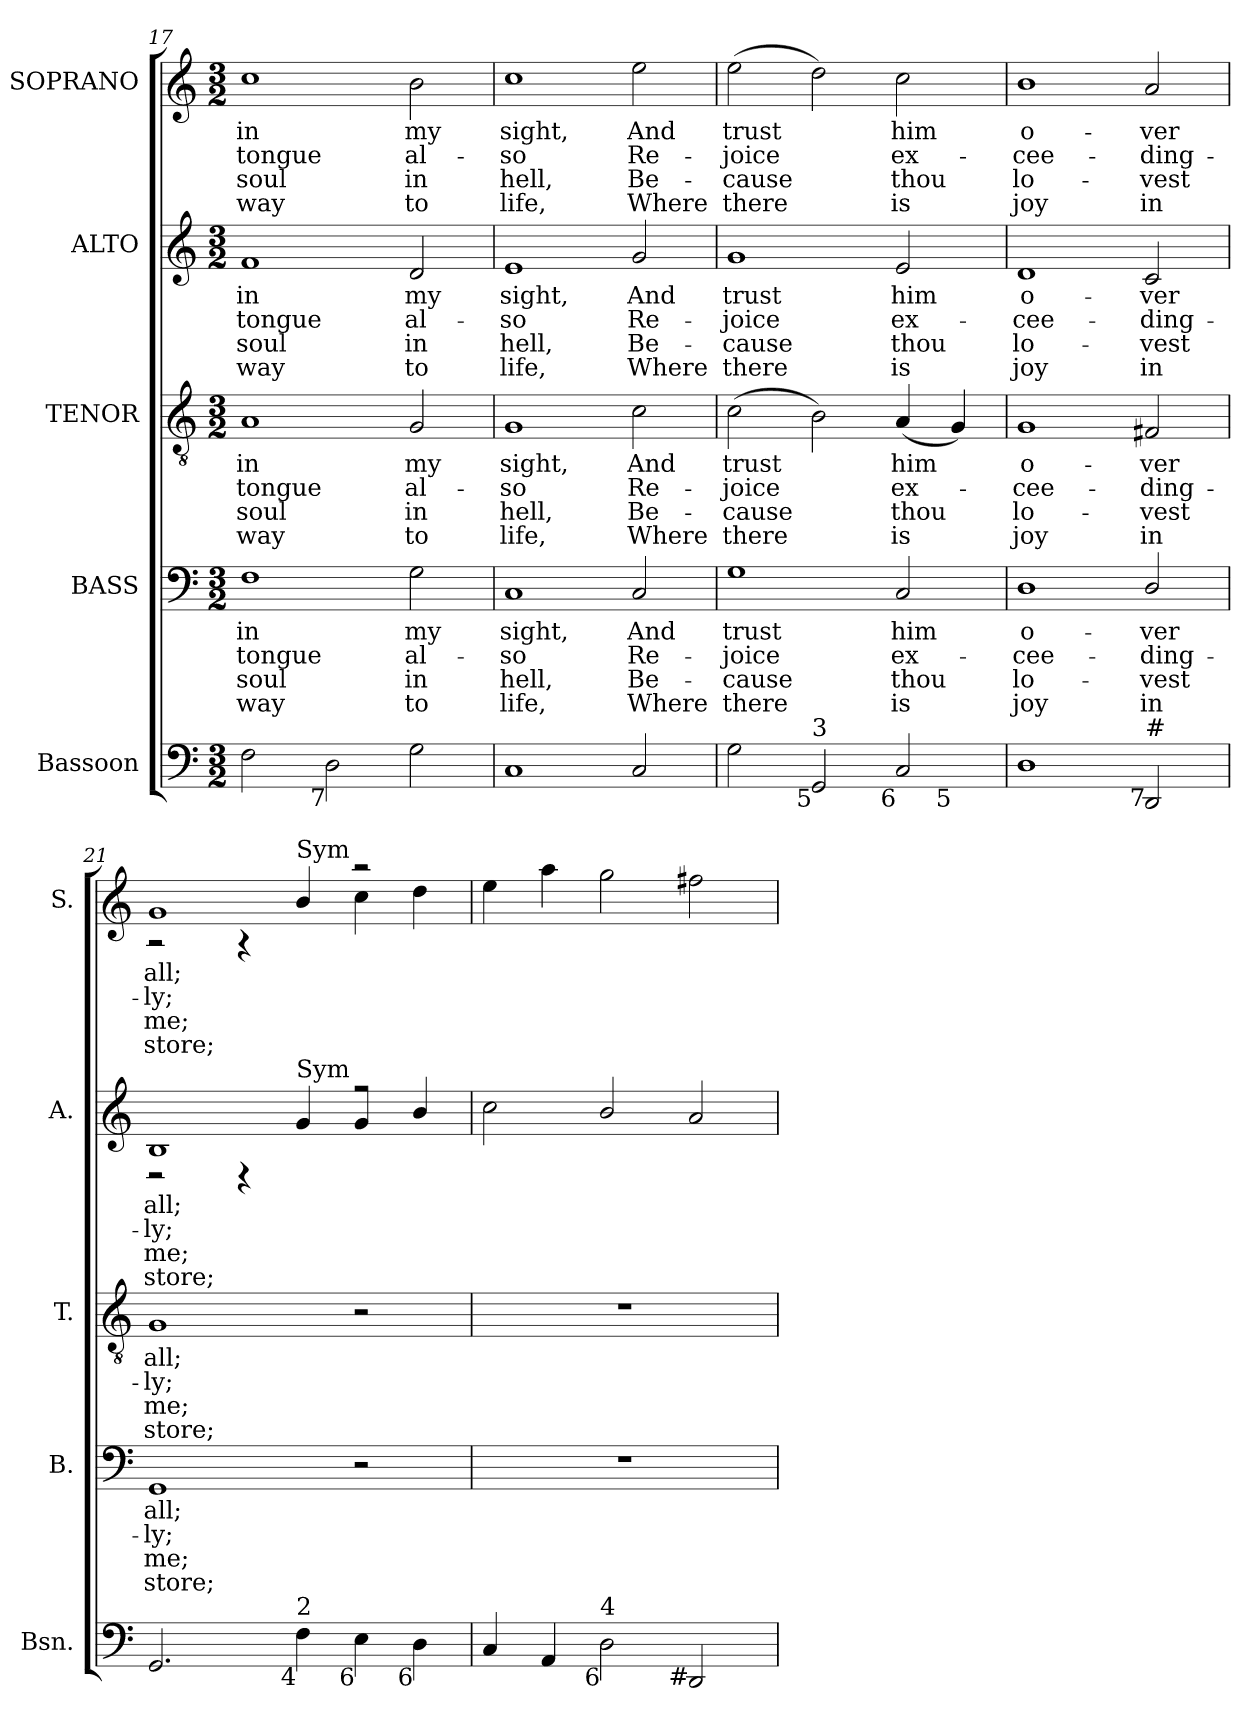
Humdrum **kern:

**kern	**kern	**text	**text	**text	**text	**kern	**text	**text	**text	**text	**kern	**text	**text	**text	**text	**kern	**text	**text	**text	**text
*part5	*part4	*part4	*part4	*part4	*part4	*part3	*part3	*part3	*part3	*part3	*part2	*part2	*part2	*part2	*part2	*part1	*part1	*part1	*part1	*part1
*staff5	*staff4	*staff4	*staff4	*staff4	*staff4	*staff3	*staff3	*staff3	*staff3	*staff3	*staff2	*staff2	*staff2	*staff2	*staff2	*staff1	*staff1	*staff1	*staff1	*staff1
*I"Bassoon	*I"BASS	*	*	*	*	*I"TENOR	*	*	*	*	*I"ALTO	*	*	*	*	*I"SOPRANO	*	*	*	*
*I'Bsn.	*I'B.	*	*	*	*	*I'T.	*	*	*	*	*I'A.	*	*	*	*	*I'S.	*	*	*	*
*clefF4	*clefF4	*	*	*	*	*clefGv2	*	*	*	*	*clefG2	*	*	*	*	*clefG2	*	*	*	*
*	*	*	*	*	*	*ITrd7c12	*	*	*	*	*	*	*	*	*	*	*	*	*	*
*k[]	*k[]	*	*	*	*	*k[]	*	*	*	*	*k[]	*	*	*	*	*k[]	*	*	*	*
*C:	*C:	*	*	*	*	*C:	*	*	*	*	*C:	*	*	*	*	*C:	*	*	*	*
*M3/2	*M3/2	*	*	*	*	*M3/2	*	*	*	*	*M3/2	*	*	*	*	*M3/2	*	*	*	*
=17	=17	=17	=17	=17	=17	=17	=17	=17	=17	=17	=17	=17	=17	=17	=17	=17	=17	=17	=17	=17
!	!	!LO:LY:b:color=#000000	!LO:LY:b:color=#000000	!LO:LY:b:color=#000000	!LO:LY:b:color=#000000	!	!	!	!	!	!	!	!	!	!	!	!	!	!	!
!	!	!	!	!	!	!	!LO:LY:b:color=#000000	!LO:LY:b:color=#000000	!LO:LY:b:color=#000000	!LO:LY:b:color=#000000	!	!	!	!	!	!	!	!	!	!
!	!	!	!	!	!	!	!	!	!	!	!	!LO:LY:b:color=#000000	!LO:LY:b:color=#000000	!LO:LY:b:color=#000000	!LO:LY:b:color=#000000	!	!	!	!	!
!	!	!	!	!	!	!	!	!	!	!	!	!	!	!	!	!	!LO:LY:b:color=#000000	!LO:LY:b:color=#000000	!LO:LY:b:color=#000000	!LO:LY:b:color=#000000
2Fi\	1Fi	in	tongue	soul	way	1AAi	in	tongue	soul	way	1fi	in	tongue	soul	way	1cci	in	tongue	soul	way
!LO:TX:b:rj:t=7	!	!	!	!	!	!	!	!	!	!	!	!	!	!	!	!	!	!	!	!
2Di\	.	.	.	.	.	.	.	.	.	.	.	.	.	.	.	.	.	.	.	.
!	!	!LO:LY:b:color=#000000	!LO:LY:b:color=#000000	!LO:LY:b:color=#000000	!LO:LY:b:color=#000000	!	!	!	!	!	!	!	!	!	!	!	!	!	!	!
!	!	!	!	!	!	!	!LO:LY:b:color=#000000	!LO:LY:b:color=#000000	!LO:LY:b:color=#000000	!LO:LY:b:color=#000000	!	!	!	!	!	!	!	!	!	!
!	!	!	!	!	!	!	!	!	!	!	!	!LO:LY:b:color=#000000	!LO:LY:b:color=#000000	!LO:LY:b:color=#000000	!LO:LY:b:color=#000000	!	!	!	!	!
!	!	!	!	!	!	!	!	!	!	!	!	!	!	!	!	!	!LO:LY:b:color=#000000	!LO:LY:b:color=#000000	!LO:LY:b:color=#000000	!LO:LY:b:color=#000000
2Gi\	2Gi\	my	al-	in	to	2GGi/	my	al-	in	to	2di/	my	al-	in	to	2bi\	my	al-	in	to
=18	=18	=18	=18	=18	=18	=18	=18	=18	=18	=18	=18	=18	=18	=18	=18	=18	=18	=18	=18	=18
!	!	!LO:LY:b:color=#000000	!LO:LY:b:color=#000000	!LO:LY:b:color=#000000	!LO:LY:b:color=#000000	!	!	!	!	!	!	!	!	!	!	!	!	!	!	!
!	!	!	!	!	!	!	!LO:LY:b:color=#000000	!LO:LY:b:color=#000000	!LO:LY:b:color=#000000	!LO:LY:b:color=#000000	!	!	!	!	!	!	!	!	!	!
!	!	!	!	!	!	!	!	!	!	!	!	!LO:LY:b:color=#000000	!LO:LY:b:color=#000000	!LO:LY:b:color=#000000	!LO:LY:b:color=#000000	!	!	!	!	!
!	!	!	!	!	!	!	!	!	!	!	!	!	!	!	!	!	!LO:LY:b:color=#000000	!LO:LY:b:color=#000000	!LO:LY:b:color=#000000	!LO:LY:b:color=#000000
1Ci	1Ci	sight,	-so	hell,	life,	1GGi	sight,	-so	hell,	life,	1ei	sight,	-so	hell,	life,	1cci	sight,	-so	hell,	life,
!	!	!LO:LY:b:color=#000000	!LO:LY:b:color=#000000	!LO:LY:b:color=#000000	!LO:LY:b:color=#000000	!	!	!	!	!	!	!	!	!	!	!	!	!	!	!
!	!	!	!	!	!	!	!LO:LY:b:color=#000000	!LO:LY:b:color=#000000	!LO:LY:b:color=#000000	!LO:LY:b:color=#000000	!	!	!	!	!	!	!	!	!	!
!	!	!	!	!	!	!	!	!	!	!	!	!LO:LY:b:color=#000000	!LO:LY:b:color=#000000	!LO:LY:b:color=#000000	!LO:LY:b:color=#000000	!	!	!	!	!
!	!	!	!	!	!	!	!	!	!	!	!	!	!	!	!	!	!LO:LY:b:color=#000000	!LO:LY:b:color=#000000	!LO:LY:b:color=#000000	!LO:LY:b:color=#000000
2Ci/	2Ci/	And	Re-	Be-	-Where	2Ci\	And	Re-	Be-	-Where	2gi/	And	Re-	Be-	-Where	2eei\	And	Re-	Be-	-Where
=19	=19	=19	=19	=19	=19	=19	=19	=19	=19	=19	=19	=19	=19	=19	=19	=19	=19	=19	=19	=19
!	!	!LO:LY:b:color=#000000	!LO:LY:b:color=#000000	!LO:LY:b:color=#000000	!LO:LY:b:color=#000000	!	!	!	!	!	!	!	!	!	!	!	!	!	!	!
!	!	!	!	!	!	!	!LO:LY:b:color=#000000	!LO:LY:b:color=#000000	!LO:LY:b:color=#000000	!LO:LY:b:color=#000000	!	!	!	!	!	!	!	!	!	!
!	!	!	!	!	!	!	!	!	!	!	!	!LO:LY:b:color=#000000	!LO:LY:b:color=#000000	!LO:LY:b:color=#000000	!LO:LY:b:color=#000000	!	!	!	!	!
!LO:TX:b:rj:t=6	!	!	!	!	!	!	!	!	!	!	!	!	!	!	!	!	!	!	!	!
!LO:TX:t=4	!	!	!	!	!	!	!	!	!	!	!	!	!	!	!	!	!	!	!	!
!	!	!	!	!	!	!	!	!	!	!	!	!	!	!	!	!	!LO:LY:b:color=#000000	!LO:LY:b:color=#000000	!LO:LY:b:color=#000000	!LO:LY:b:color=#000000
*^	*	*	*	*	*	*	*	*	*	*	*	*	*	*	*	*	*	*	*	*
2Gi\	1ryy	1Gi	trust	-joice	cause	there	(2Ci\	trust	-joice	cause	there	1gi	trust	-joice	cause	there	(2eei\	trust	-joice	cause	there
!LO:TX:b:rj:t=5	!	!	!	!	!	!	!	!	!	!	!	!	!	!	!	!	!	!	!	!	!
!LO:TX:t=3	!	!	!	!	!	!	!	!	!	!	!	!	!	!	!	!	!	!	!	!	!
2GGi/	.	.	.	.	.	.	2BBi\)	.	.	.	.	.	.	.	.	.	2ddi\)	.	.	.	.
!	!	!	!LO:LY:b:color=#000000	!LO:LY:b:color=#000000	!LO:LY:b:color=#000000	!LO:LY:b:color=#000000	!	!	!	!	!	!	!	!	!	!	!	!	!	!	!
!	!	!	!	!	!	!	!	!LO:LY:b:color=#000000	!LO:LY:b:color=#000000	!LO:LY:b:color=#000000	!LO:LY:b:color=#000000	!	!	!	!	!	!	!	!	!	!
!	!	!	!	!	!	!	!	!	!	!	!	!	!LO:LY:b:color=#000000	!LO:LY:b:color=#000000	!LO:LY:b:color=#000000	!LO:LY:b:color=#000000	!	!	!	!	!
!LO:TX:b:rj:t=6	!	!	!	!	!	!	!	!	!	!	!	!	!	!	!	!	!	!	!	!	!
!	!	!	!	!	!	!	!	!	!	!	!	!	!	!	!	!	!	!LO:LY:b:color=#000000	!LO:LY:b:color=#000000	!LO:LY:b:color=#000000	!LO:LY:b:color=#000000
2Ci/	4ryy	2Ci/	him	ex-	thou	is	(4AAi/	him	ex-	thou	is	2ei/	him	ex-	thou	is	2cci\	him	ex-	thou	is
!	!LO:TX:b:rj:t=5	!	!	!	!	!	!	!	!	!	!	!	!	!	!	!	!	!	!	!	!
.	4ryy	.	.	.	.	.	4GGi/)	.	.	.	.	.	.	.	.	.	.	.	.	.	.
*v	*v	*	*	*	*	*	*	*	*	*	*	*	*	*	*	*	*	*	*	*	*
=20	=20	=20	=20	=20	=20	=20	=20	=20	=20	=20	=20	=20	=20	=20	=20	=20	=20	=20	=20	=20
*^	*	*	*	*	*	*	*	*	*	*	*	*	*	*	*	*	*	*	*	*
!	!	!	!LO:LY:b:color=#000000	!LO:LY:b:color=#000000	!LO:LY:b:color=#000000	!LO:LY:b:color=#000000	!	!	!	!	!	!	!	!	!	!	!	!	!	!	!
*v	*v	*	*	*	*	*	*	*	*	*	*	*	*	*	*	*	*	*	*	*	*
*^	*	*	*	*	*	*	*	*	*	*	*	*	*	*	*	*	*	*	*	*
!	!	!	!	!	!	!	!	!LO:LY:b:color=#000000	!LO:LY:b:color=#000000	!LO:LY:b:color=#000000	!LO:LY:b:color=#000000	!	!	!	!	!	!	!	!	!	!
*v	*v	*	*	*	*	*	*	*	*	*	*	*	*	*	*	*	*	*	*	*	*
*^	*	*	*	*	*	*	*	*	*	*	*	*	*	*	*	*	*	*	*	*
!	!	!	!	!	!	!	!	!	!	!	!	!	!LO:LY:b:color=#000000	!LO:LY:b:color=#000000	!LO:LY:b:color=#000000	!LO:LY:b:color=#000000	!	!	!	!	!
*v	*v	*	*	*	*	*	*	*	*	*	*	*	*	*	*	*	*	*	*	*	*
*^	*	*	*	*	*	*	*	*	*	*	*	*	*	*	*	*	*	*	*	*
!LO:TX:b:rj:t=6	!	!	!	!	!	!	!	!	!	!	!	!	!	!	!	!	!	!	!	!	!
!LO:TX:t=4	!	!	!	!	!	!	!	!	!	!	!	!	!	!	!	!	!	!	!	!	!
!	!	!	!	!	!	!	!	!	!	!	!	!	!	!	!	!	!	!LO:LY:b:color=#000000	!LO:LY:b:color=#000000	!LO:LY:b:color=#000000	!LO:LY:b:color=#000000
*v	*v	*	*	*	*	*	*	*	*	*	*	*	*	*	*	*	*	*	*	*	*
1Di	1Di	o-	-cee-	lo-	-joy	1GGi	o-	-cee-	lo-	-joy	1di	o-	-cee-	lo-	-joy	1bi	o-	-cee-	lo-	-joy
!	!	!LO:LY:b:color=#000000	!LO:LY:b:color=#000000	!LO:LY:b:color=#000000	!LO:LY:b:color=#000000	!	!	!	!	!	!	!	!	!	!	!	!	!	!	!
!	!	!	!	!	!	!	!LO:LY:b:color=#000000	!LO:LY:b:color=#000000	!LO:LY:b:color=#000000	!LO:LY:b:color=#000000	!	!	!	!	!	!	!	!	!	!
!	!	!	!	!	!	!	!	!	!	!	!	!LO:LY:b:color=#000000	!LO:LY:b:color=#000000	!LO:LY:b:color=#000000	!LO:LY:b:color=#000000	!	!	!	!	!
!LO:TX:b:rj:t=7	!	!	!	!	!	!	!	!	!	!	!	!	!	!	!	!	!	!	!	!
!LO:TX:t=#	!	!	!	!	!	!	!	!	!	!	!	!	!	!	!	!	!	!	!	!
!	!	!	!	!	!	!	!	!	!	!	!	!	!	!	!	!	!LO:LY:b:color=#000000	!LO:LY:b:color=#000000	!LO:LY:b:color=#000000	!LO:LY:b:color=#000000
2DDi/	2Di/	-ver	-ding-	vest	in	2FF#Xi/	-ver	-ding-	vest	in	2ci/	-ver	-ding-	vest	in	2ai/	-ver	-ding-	vest	in
=21	=21	=21	=21	=21	=21	=21	=21	=21	=21	=21	=21	=21	=21	=21	=21	=21	=21	=21	=21	=21
!	!	!LO:LY:b:color=#000000	!LO:LY:b:color=#000000	!LO:LY:b:color=#000000	!LO:LY:b:color=#000000	!	!	!	!	!	!	!	!	!	!	!	!	!	!	!
!	!	!	!	!	!	!	!LO:LY:b:color=#000000	!LO:LY:b:color=#000000	!LO:LY:b:color=#000000	!LO:LY:b:color=#000000	!	!	!	!	!	!	!	!	!	!
!	!	!	!	!	!	!	!	!	!	!	!	!LO:LY:b:color=#000000	!LO:LY:b:color=#000000	!LO:LY:b:color=#000000	!LO:LY:b:color=#000000	!	!	!	!	!
*	*	*	*	*	*	*	*	*	*	*	*^	*	*	*	*	*	*	*	*	*
!	!	!	!	!	!	!	!	!	!	!	!	!	!	!	!	!	!	!LO:LY:b:color=#000000	!LO:LY:b:color=#000000	!LO:LY:b:color=#000000	!LO:LY:b:color=#000000
*	*	*	*	*	*	*	*	*	*	*	*	*	*	*	*	*	*^	*	*	*	*
2.GGi/	1GGi	all;	-ly;	me;	store;	1GGi	all;	-ly;	me;	store;	1Bi	2r	all;	-ly;	me;	store;	1gi	2r	all;	-ly;	me;	store;
.	.	.	.	.	.	.	.	.	.	.	.	4r	.	.	.	.	.	4r	.	.	.	.
!	!	!	!	!	!	!	!	!	!	!	!	!	!	!	!	!	!	!LO:TX:a:t=Sym	!	!	!	!
!	!	!	!	!	!	!	!	!	!	!	!	!LO:TX:a:t=Sym	!	!	!	!	!	!	!	!	!	!
!LO:TX:b:rj:t=4	!	!	!	!	!	!	!	!	!	!	!	!	!	!	!	!	!	!	!	!	!	!
!LO:TX:t=2	!	!	!	!	!	!	!	!	!	!	!	!	!	!	!	!	!	!	!	!	!	!
4Fi\	.	.	.	.	.	.	.	.	.	.	.	4gi/	.	.	.	.	.	4bi/	.	.	.	.
!LO:TX:b:rj:t=6	!	!	!	!	!	!	!	!	!	!	!	!	!	!	!	!	!	!	!	!	!	!
4Ei\	2r	.	.	.	.	2r	.	.	.	.	2r	4gi/	.	.	.	.	2r	4cci\	.	.	.	.
!LO:TX:b:rj:t=6	!	!	!	!	!	!	!	!	!	!	!	!	!	!	!	!	!	!	!	!	!	!
4Di\	.	.	.	.	.	.	.	.	.	.	.	4bi/	.	.	.	.	.	4ddi\	.	.	.	.
!!LO:PB:g=z
=22	=22	=22	=22	=22	=22	=22	=22	=22	=22	=22	=22	=22	=22	=22	=22	=22	=22	=22	=22	=22	=22	=22
!	!LO:N:vis=1	!	!	!	!	!LO:N:vis=1	!	!	!	!	!	!	!	!	!	!	!	!	!	!	!	!
*	*	*	*	*	*	*	*	*	*	*	*v	*v	*	*	*	*	*	*	*	*	*	*
*	*	*	*	*	*	*	*	*	*	*	*	*	*	*	*	*v	*v	*	*	*	*
4Ci/	1.r	.	.	.	.	1.r	.	.	.	.	2cci\	.	.	.	.	4eei\	.	.	.	.
4AAi/	.	.	.	.	.	.	.	.	.	.	.	.	.	.	.	4aai\	.	.	.	.
!LO:TX:b:rj:t=6	!	!	!	!	!	!	!	!	!	!	!	!	!	!	!	!	!	!	!	!
!LO:TX:t=4	!	!	!	!	!	!	!	!	!	!	!	!	!	!	!	!	!	!	!	!
2Di\	.	.	.	.	.	.	.	.	.	.	2bi/	.	.	.	.	2ggi\	.	.	.	.
!LO:TX:b:rj:t=#	!	!	!	!	!	!	!	!	!	!	!	!	!	!	!	!	!	!	!	!
2DDi/	.	.	.	.	.	.	.	.	.	.	2ai/	.	.	.	.	2ff#Xi\	.	.	.	.
=	=	=	=	=	=	=	=	=	=	=	=	=	=	=	=	=	=	=	=	=
*-	*-	*-	*-	*-	*-	*-	*-	*-	*-	*-	*-	*-	*-	*-	*-	*-	*-	*-	*-	*-
